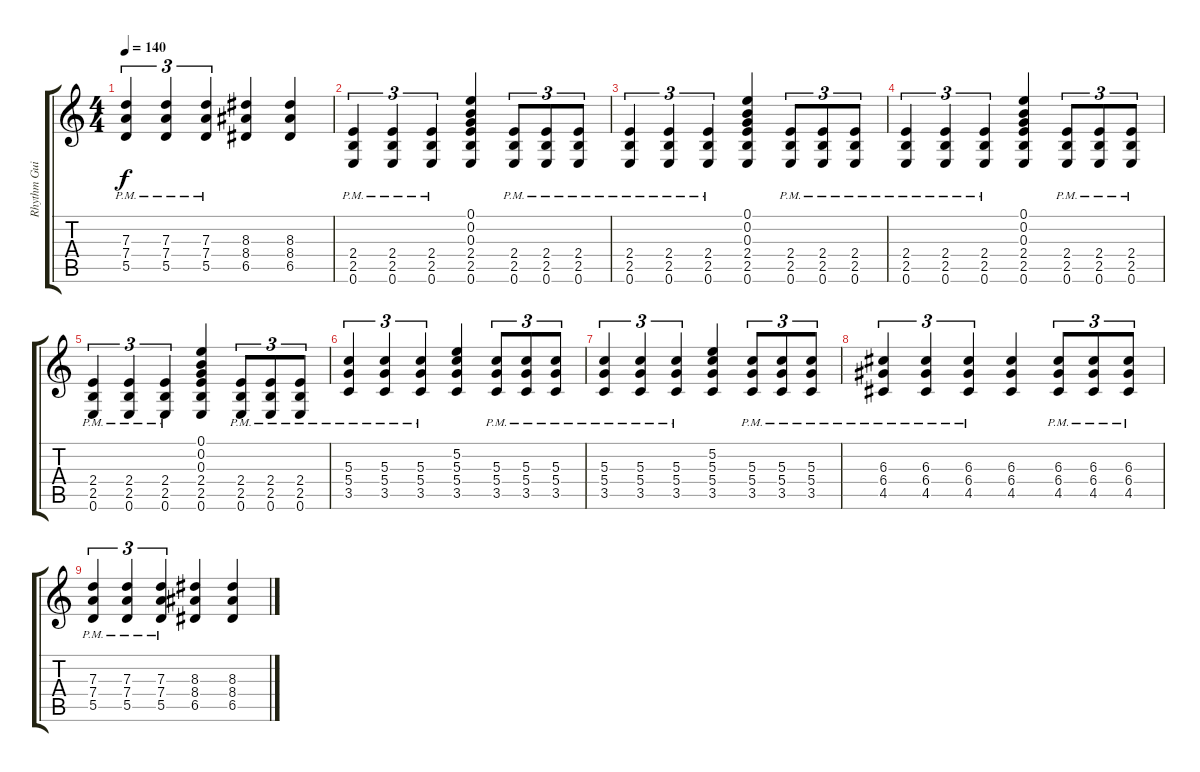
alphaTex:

\track ("Rhythm Guitar" "Rhythm Gui") {instrument overdrivenguitar}
\staff {score tabs}
\tuning (E4 B3 G3 D3 A2 E2) {hide}
\ts (4 4)
\tempo 140
\clef g2
\ks c
(7.3{pm} 7.4{pm} 5.5{pm}).4{tu (3 2) dy f volume 11} (7.3{pm} 7.4{pm} 5.5{pm}).4{tu (3 2)} (7.3{pm} 7.4{pm} 5.5{pm}).4{tu (3 2)} (8.3 8.4 6.5).4 (8.3 8.4 6.5).4 |
(2.4{pm} 2.5{pm} 0.6{pm}).4{tu (3 2) volume 11} (2.4{pm} 2.5{pm} 0.6{pm}).4{tu (3 2)} (2.4{pm} 2.5{pm} 0.6{pm}).4{tu (3 2)} (0.1 0.2 0.3 2.4 2.5 0.6).4 (2.4{pm} 2.5{pm} 0.6{pm}).8{tu (3 2)} (2.4{pm} 2.5{pm} 0.6{pm}).8{tu (3 2)} (2.4{pm} 2.5{pm} 0.6{pm}).8{tu (3 2)} |
(2.4{pm} 2.5{pm} 0.6{pm}).4{tu (3 2) volume 11} (2.4{pm} 2.5{pm} 0.6{pm}).4{tu (3 2)} (2.4{pm} 2.5{pm} 0.6{pm}).4{tu (3 2)} (0.1 0.2 0.3 2.4 2.5 0.6).4 (2.4{pm} 2.5{pm} 0.6{pm}).8{tu (3 2)} (2.4{pm} 2.5{pm} 0.6{pm}).8{tu (3 2)} (2.4{pm} 2.5{pm} 0.6{pm}).8{tu (3 2)} |
(2.4{pm} 2.5{pm} 0.6{pm}).4{tu (3 2) volume 11} (2.4{pm} 2.5{pm} 0.6{pm}).4{tu (3 2)} (2.4{pm} 2.5{pm} 0.6{pm}).4{tu (3 2)} (0.1 0.2 0.3 2.4 2.5 0.6).4 (2.4{pm} 2.5{pm} 0.6{pm}).8{tu (3 2)} (2.4{pm} 2.5{pm} 0.6{pm}).8{tu (3 2)} (2.4{pm} 2.5{pm} 0.6{pm}).8{tu (3 2)} |
(2.4{pm} 2.5{pm} 0.6{pm}).4{tu (3 2) volume 11} (2.4{pm} 2.5{pm} 0.6{pm}).4{tu (3 2)} (2.4{pm} 2.5{pm} 0.6{pm}).4{tu (3 2)} (0.1 0.2 0.3 2.4 2.5 0.6).4 (2.4{pm} 2.5{pm} 0.6{pm}).8{tu (3 2)} (2.4{pm} 2.5{pm} 0.6{pm}).8{tu (3 2)} (2.4{pm} 2.5{pm} 0.6{pm}).8{tu (3 2)} |
(5.3{pm} 5.4{pm} 3.5{pm}).4{tu (3 2) volume 11} (5.3{pm} 5.4{pm} 3.5{pm}).4{tu (3 2)} (5.3{pm} 5.4{pm} 3.5{pm}).4{tu (3 2)} (5.2 5.3 5.4 3.5).4 (5.3{pm} 5.4{pm} 3.5{pm}).8{tu (3 2)} (5.3{pm} 5.4{pm} 3.5{pm}).8{tu (3 2)} (5.3{pm} 5.4{pm} 3.5{pm}).8{tu (3 2)} |
(5.3{pm} 5.4{pm} 3.5{pm}).4{tu (3 2) volume 11} (5.3{pm} 5.4{pm} 3.5{pm}).4{tu (3 2)} (5.3{pm} 5.4{pm} 3.5{pm}).4{tu (3 2)} (5.2 5.3 5.4 3.5).4 (5.3{pm} 5.4{pm} 3.5{pm}).8{tu (3 2)} (5.3{pm} 5.4{pm} 3.5{pm}).8{tu (3 2)} (5.3{pm} 5.4{pm} 3.5{pm}).8{tu (3 2)} |
(6.3{pm} 6.4{pm} 4.5{pm}).4{tu (3 2) volume 11} (6.3{pm} 6.4{pm} 4.5{pm}).4{tu (3 2)} (6.3{pm} 6.4{pm} 4.5{pm}).4{tu (3 2)} (6.3 6.4 4.5).4 (6.3{pm} 6.4{pm} 4.5{pm}).8{tu (3 2)} (6.3{pm} 6.4{pm} 4.5{pm}).8{tu (3 2)} (6.3{pm} 6.4{pm} 4.5{pm}).8{tu (3 2)} |
(7.3{pm} 7.4{pm} 5.5{pm}).4{tu (3 2) volume 11} (7.3{pm} 7.4{pm} 5.5{pm}).4{tu (3 2)} (7.3{pm} 7.4{pm} 5.5{pm}).4{tu (3 2)} (8.3 8.4 6.5).4 (8.3 8.4 6.5).4
